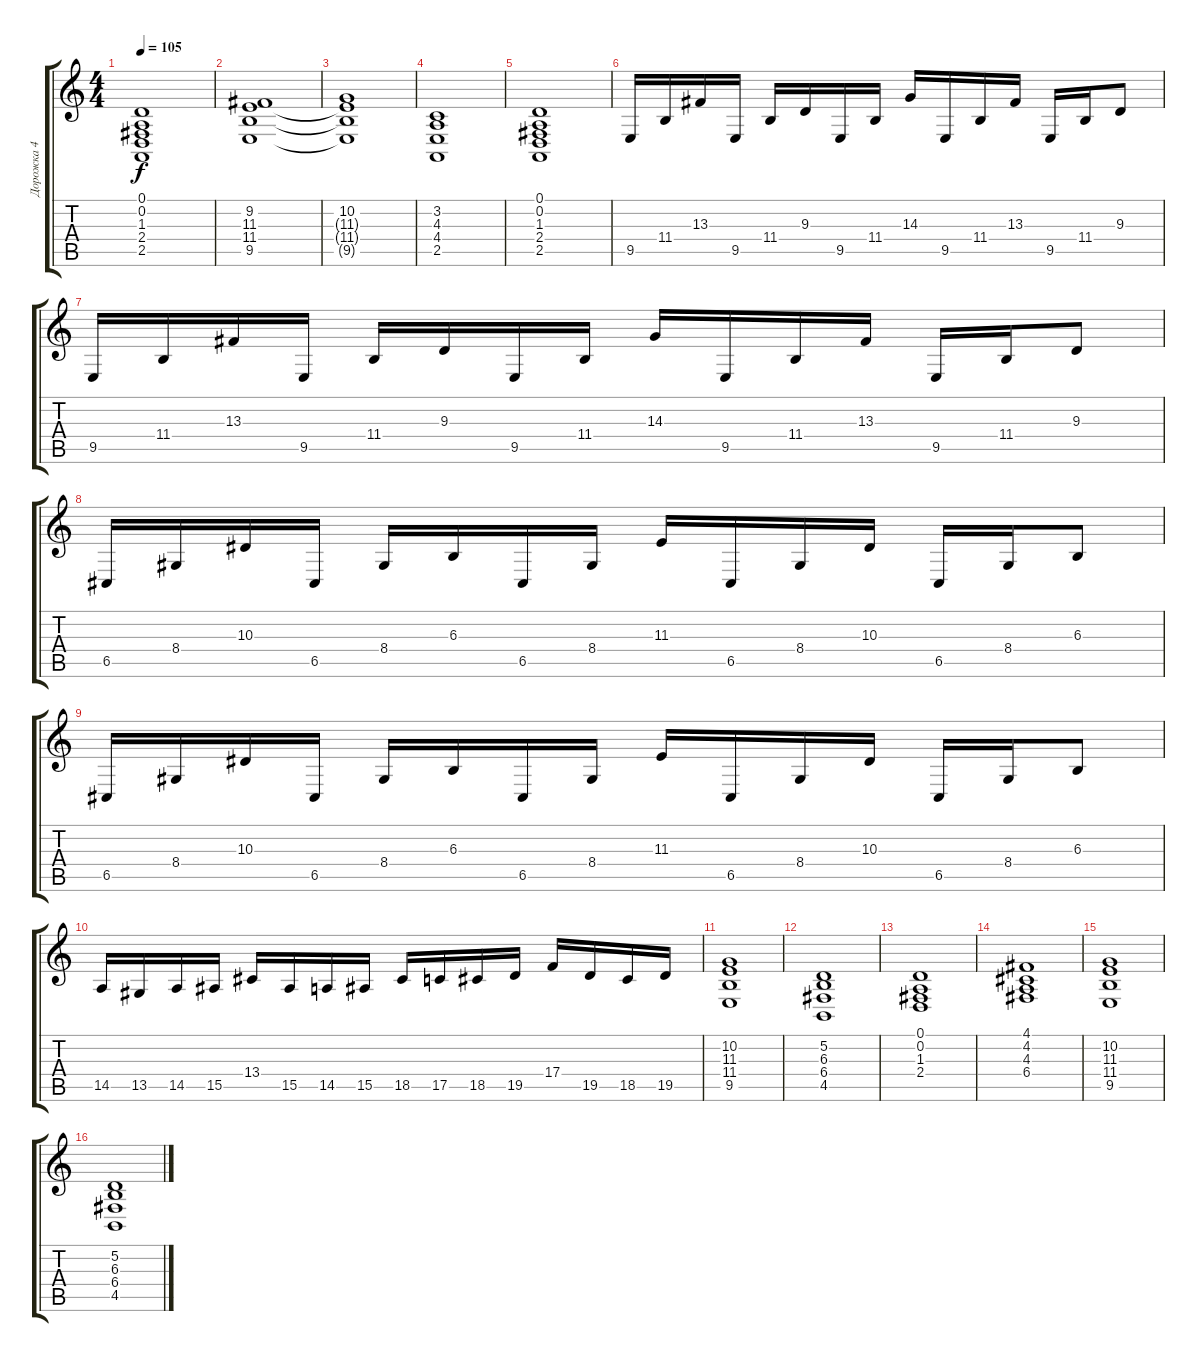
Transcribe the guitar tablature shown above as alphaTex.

\track ("Дорожка 4" "Дорожка 4") {instrument stringensemble1}
\staff {score tabs}
\tuning (D4 A3 F3 C3 G2 D2) {hide}
\ts (4 4)
\tempo 105
\clef g2
\ks c
(0.1 0.2 1.3 2.4 2.5).1{dy f} |
(9.2 11.3 11.4 9.5).1 |
(10.2 11.3{t} 11.4{t} 9.5{t}).1 |
(3.2 4.3 4.4 2.5).1 |
(0.1 0.2 1.3 2.4 2.5).1 |
9.5.16 11.4.16 13.3.16 9.5.16 11.4.16 9.3.16 9.5.16 11.4.16 14.3.16 9.5.16 11.4.16 13.3.16 9.5.16 11.4.16 9.3.8 |
9.5.16 11.4.16 13.3.16 9.5.16 11.4.16 9.3.16 9.5.16 11.4.16 14.3.16 9.5.16 11.4.16 13.3.16 9.5.16 11.4.16 9.3.8 |
6.5.16 8.4.16 10.3.16 6.5.16 8.4.16 6.3.16 6.5.16 8.4.16 11.3.16 6.5.16 8.4.16 10.3.16 6.5.16 8.4.16 6.3.8 |
6.5.16 8.4.16 10.3.16 6.5.16 8.4.16 6.3.16 6.5.16 8.4.16 11.3.16 6.5.16 8.4.16 10.3.16 6.5.16 8.4.16 6.3.8 |
14.5.16 13.5.16 14.5.16 15.5.16 13.4.16 15.5.16 14.5.16 15.5.16 18.5.16 17.5.16 18.5.16 19.5.16 17.4.16 19.5.16 18.5.16 19.5.16 |
(10.2 11.3 11.4 9.5).1 |
(5.2 6.3 6.4 4.5).1 |
(0.1 0.2 1.3 2.4).1 |
(4.1 4.2 4.3 6.4).1 |
(10.2 11.3 11.4 9.5).1 |
(5.2 6.3 6.4 4.5).1
